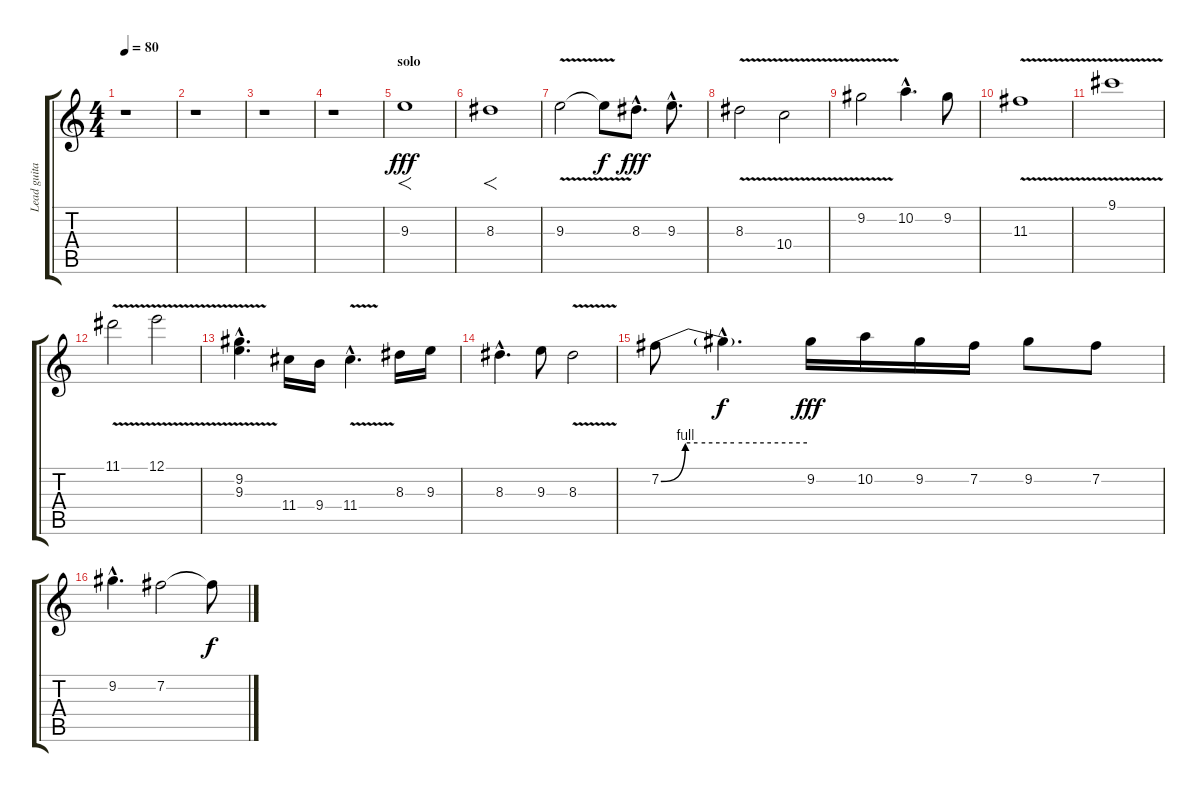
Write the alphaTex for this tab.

\track ("Lead guitar" "Lead guita") {instrument overdrivenguitar}
\staff {score tabs}
\tuning (E4 B3 G3 D3 A2 E2) {hide}
\ts (4 4)
\tempo 80
\clef g2
\ks c
r.1{dy f} |
r.1 |
r.1 |
r.1 |
\section ("" "solo")
9.3.1{f dy fff} |
8.3.1{f} |
9.3{v}.2 9.3{t}.8{dy f} 8.3{hac}.8{d dy fff} 9.3{hac}.8{d} |
8.3{v}.2 10.4{v}.2 |
9.2{v}.2 10.2{hac}.4{d} 9.2.8 |
11.3{v}.1 |
9.1{v}.1 |
11.1{v}.2 12.1{v}.2 |
(9.2{v hac} 9.3{v hac}).4{d} 11.4.16 9.4.16 11.4{v hac}.4{d} 8.3.16 9.3.16 |
8.3{hac}.4{d} 9.3.8 8.3{v}.2 |
7.2{be (custom 0 0 10 4 15 4 30 4 60 4)}.8 7.2{hac t}.4{d dy f} 9.2.16{dy fff} 10.2.16 9.2.16 7.2.16 9.2.8 7.2.8 |
9.2{hac}.4{d} 7.2.2 7.2{t}.8{dy f}
